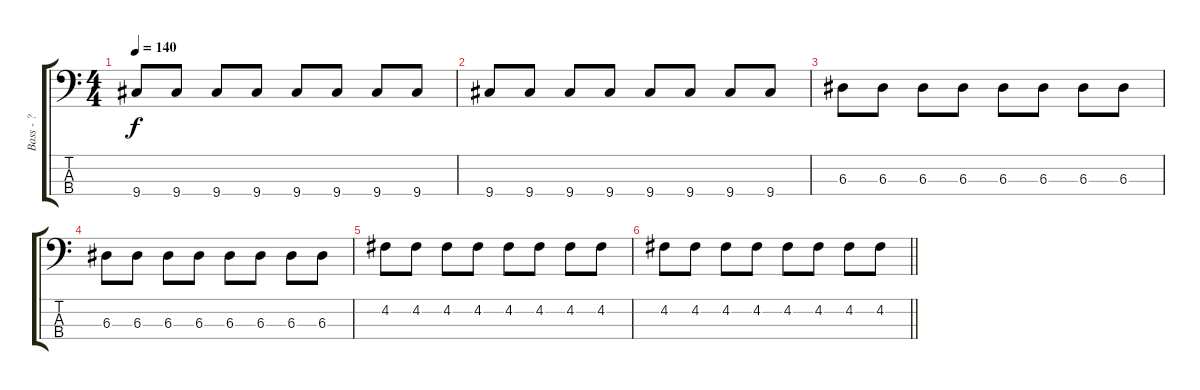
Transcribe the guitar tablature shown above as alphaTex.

\track ("Bass - ?" "Bass - ?") {instrument electricbassfinger}
\staff {score tabs}
\tuning (G2 D2 A1 E1) {hide}
\ts (4 4)
\tempo 140
\clef f4
\ks c
9.4.8{dy f} 9.4.8 9.4.8 9.4.8 9.4.8 9.4.8 9.4.8 9.4.8 |
9.4.8 9.4.8 9.4.8 9.4.8 9.4.8 9.4.8 9.4.8 9.4.8 |
6.3.8 6.3.8 6.3.8 6.3.8 6.3.8 6.3.8 6.3.8 6.3.8 |
6.3.8 6.3.8 6.3.8 6.3.8 6.3.8 6.3.8 6.3.8 6.3.8 |
4.2.8 4.2.8 4.2.8 4.2.8 4.2.8 4.2.8 4.2.8 4.2.8 |
\barLineRight lightlight
4.2.8 4.2.8 4.2.8 4.2.8 4.2.8 4.2.8 4.2.8 4.2.8
